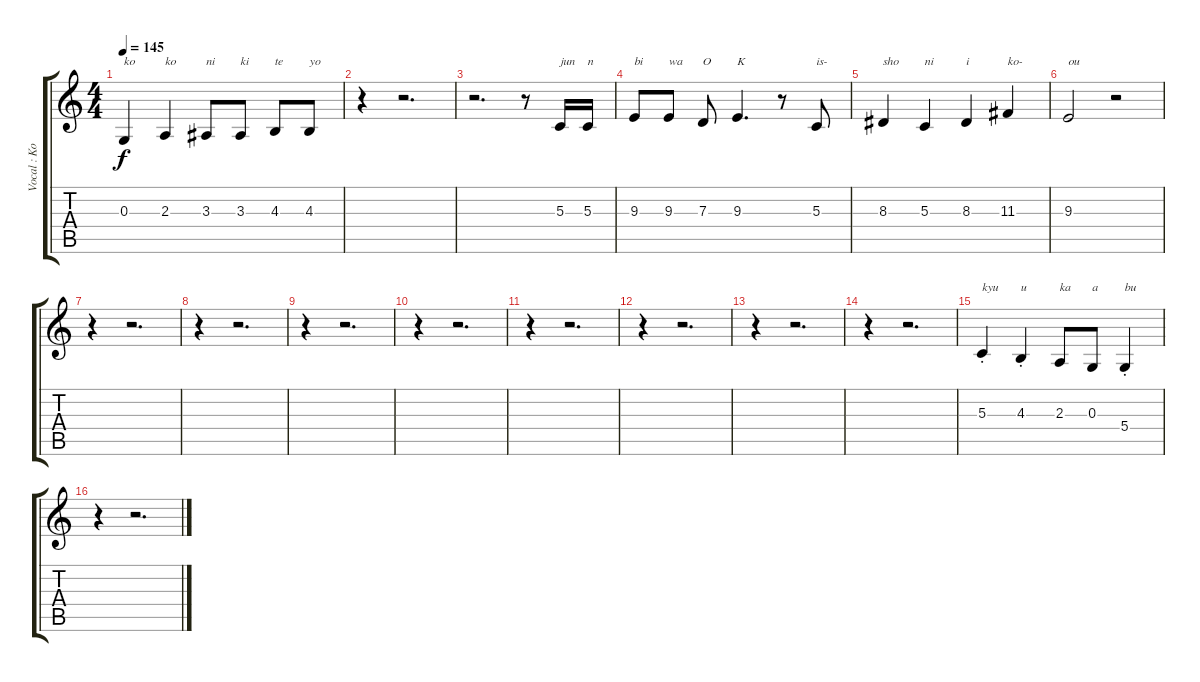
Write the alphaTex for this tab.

\track ("Vocal : Kotobuki Tsumugi" "Vocal : Ko") {instrument ocarina}
\staff {score tabs}
\tuning (E4 B3 G3 D3 A2 E2) {hide}
\ts (4 4)
\tempo 145
\clef g2
\ks c
0.3.4{txt "ko" dy f} 2.3.4{txt "ko"} 3.3.8{txt "ni"} 3.3.8{txt "ki"} 4.3.8{txt "te"} 4.3.8{txt "yo"} |
r.4 r.2{d} |
r.2{d} r.8 5.3.16{txt "jun"} 5.3.16{txt "n"} |
9.3.8{txt "bi"} 9.3.8{txt "wa"} 7.3.8{txt "O"} 9.3.4{d txt "K"} r.8 5.3.8{txt "is-"} |
8.3.4{txt "sho"} 5.3.4{txt "ni"} 8.3.4{txt "i"} 11.3.4{txt "ko-"} |
9.3.2{txt "ou"} r.2 |
r.4 r.2{d} |
r.4 r.2{d} |
r.4 r.2{d} |
r.4 r.2{d} |
r.4 r.2{d} |
r.4 r.2{d} |
r.4 r.2{d} |
r.4 r.2{d} |
5.3{st}.4{txt "kyu"} 4.3{st}.4{txt "u"} 2.3.8{txt "ka"} 0.3.8{txt "a"} 5.4{st}.4{txt "bu"} |
r.4 r.2{d}
